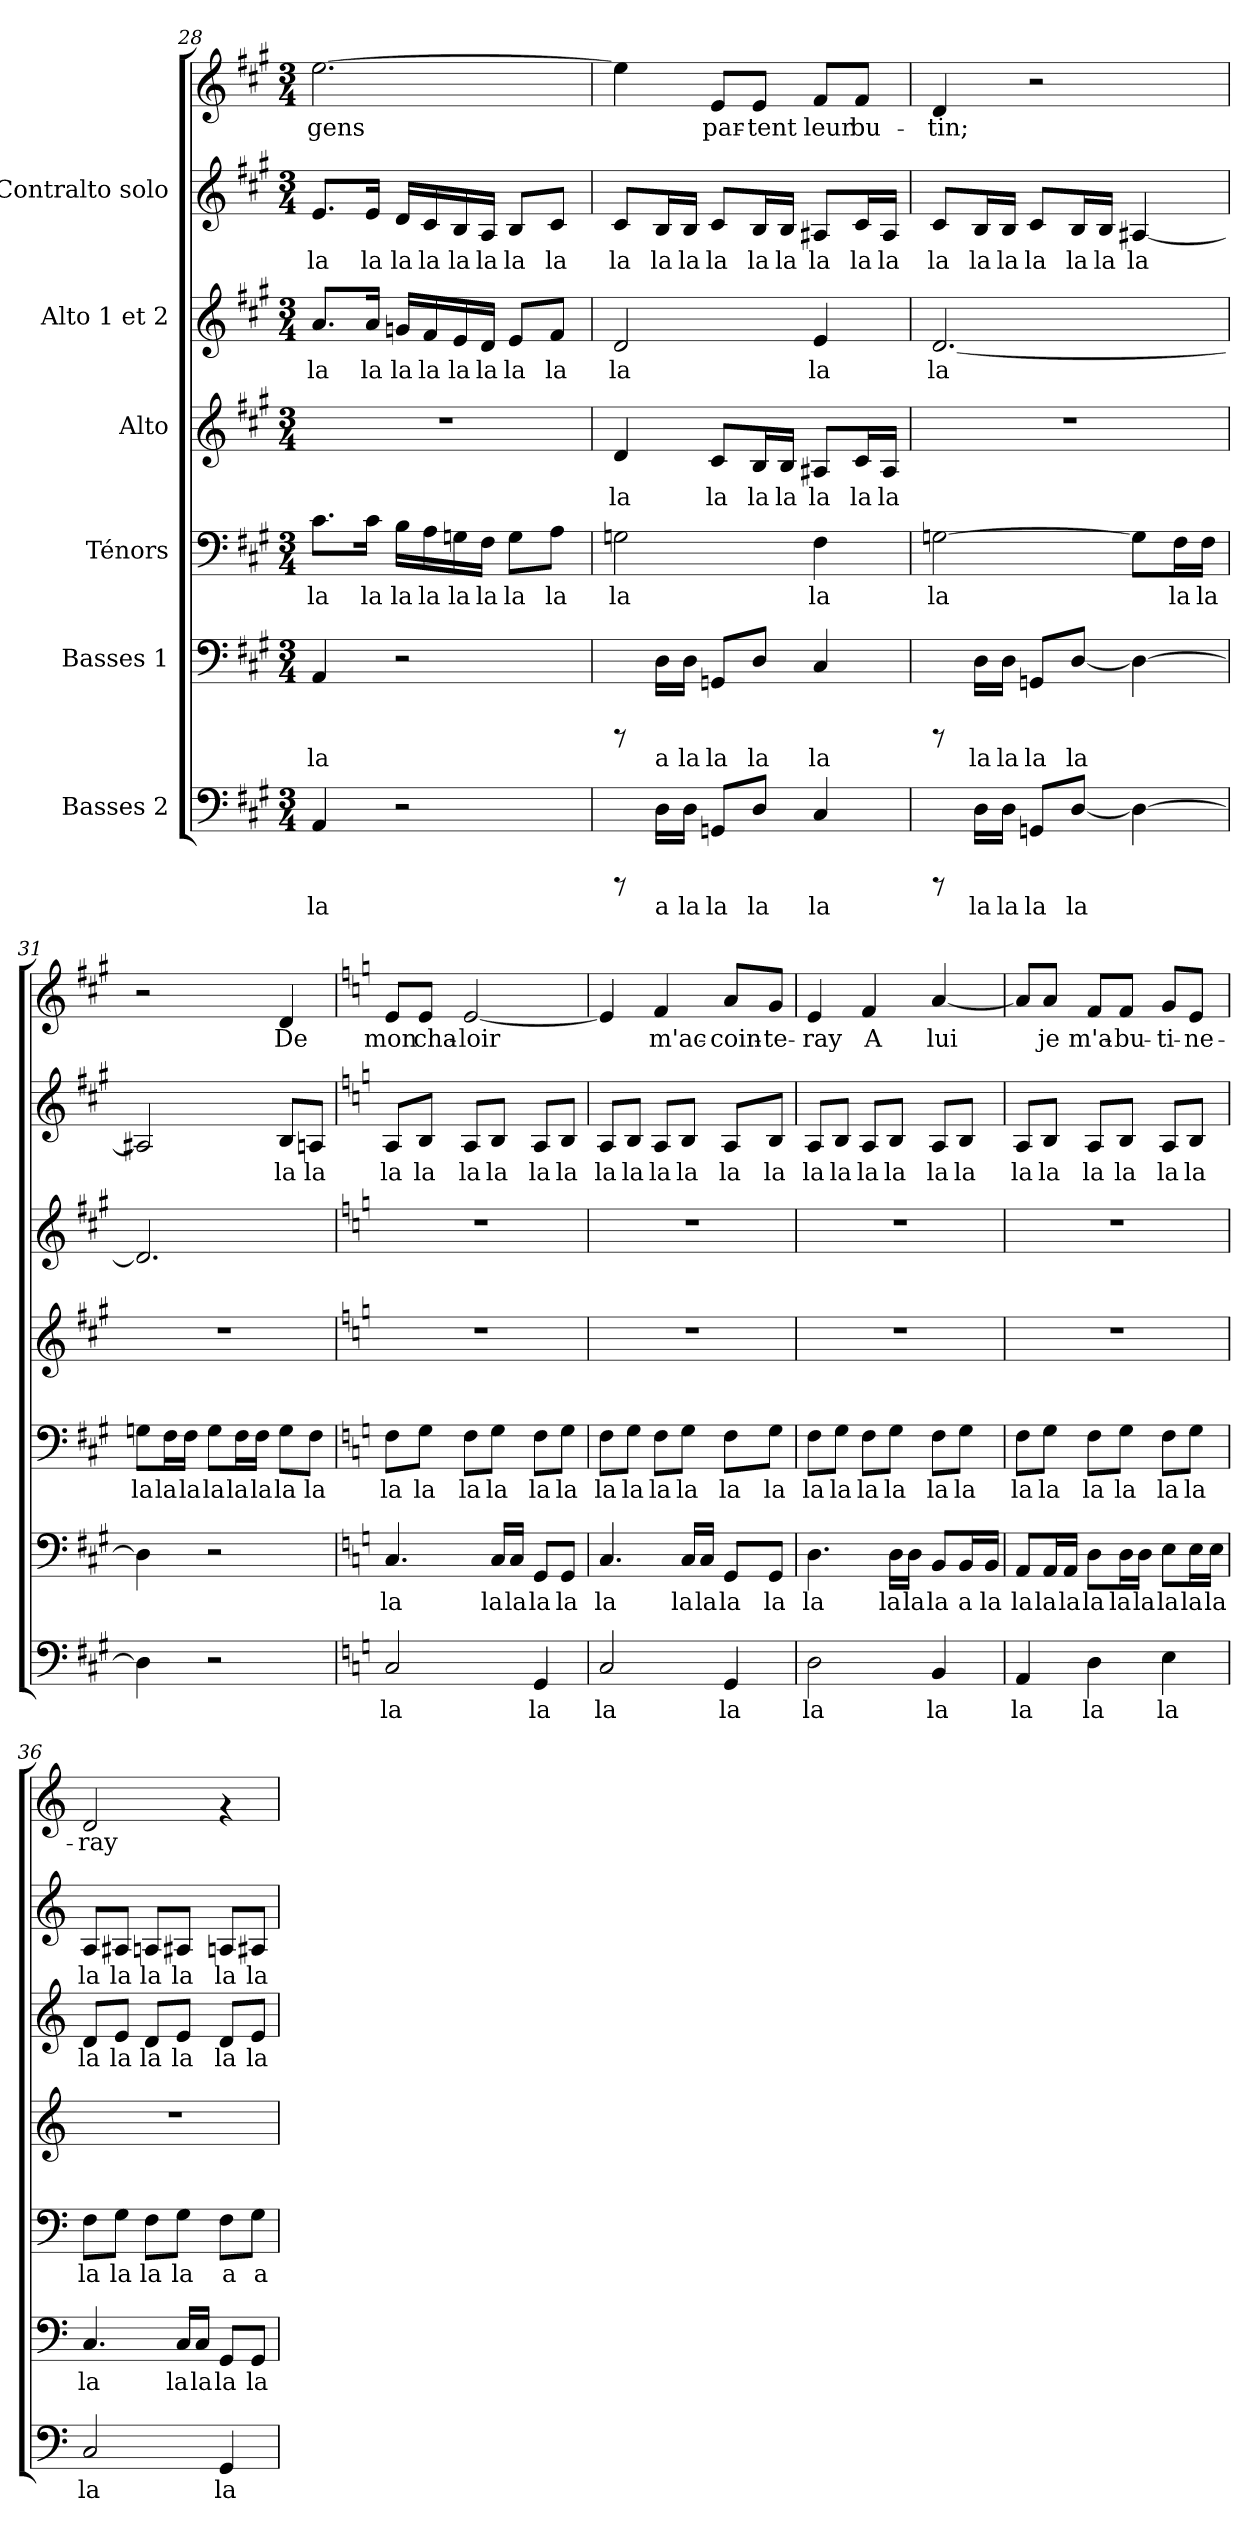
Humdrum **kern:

**kern	**text	**kern	**text	**kern	**text	**kern	**text	**kern	**text	**kern	**text	**kern	**text
*part6	*part6	*part5	*part5	*part4	*part4	*part3	*part3	*part2	*part2	*part1	*part1	*part1	*part1
*staff7	*staff7	*staff6	*staff6	*staff5	*staff5	*staff4	*staff4	*staff3	*staff3	*staff2	*staff2	*staff1	*staff1
*I"Basses 2	*	*I"Basses 1	*	*I"Ténors	*	*I"Alto	*	*I"Alto 1 et 2	*	*I"Contralto solo	*	*	*
!!LO:LB:g=z
*clefF4	*	*clefF4	*	*clefF4	*	*clefG2	*	*clefG2	*	*clefG2	*	*clefG2	*
*k[f#c#g#]	*	*k[f#c#g#]	*	*k[f#c#g#]	*	*k[f#c#g#]	*	*k[f#c#g#]	*	*k[f#c#g#]	*	*k[f#c#g#]	*
*A:	*	*A:	*	*A:	*	*A:	*	*A:	*	*A:	*	*A:	*
*M3/4	*	*M3/4	*	*M3/4	*	*M3/4	*	*M3/4	*	*M3/4	*	*M3/4	*
=28	=28	=28	=28	=28	=28	=28	=28	=28	=28	=28	=28	=28	=28
!	!LO:LY:b:cj	!	!LO:LY:b:cj	!	!LO:LY:b:cj	!	!	!	!LO:LY:b:cj	!	!LO:LY:b:cj	!	!LO:LY:b:cj
4AA/	la	4AA/	la	8.c#\L	la	2.r	.	8.a/L	la	8.e/L	la	[>2.ee\	gens
!	!	!	!	!	!LO:LY:b:cj	!	!	!	!LO:LY:b:cj	!	!LO:LY:b:cj	!	!
.	.	.	.	16c#\J	la	.	.	16a/J	la	16e/J	la	.	.
!	!	!	!	!	!LO:LY:b:cj	!	!	!	!LO:LY:b:cj	!	!LO:LY:b:cj	!	!
2r	.	2r	.	16B\L	la	.	.	16gn/L	la	16d/L	la	.	.
!	!	!	!	!	!LO:LY:b:cj	!	!	!	!LO:LY:b:cj	!	!LO:LY:b:cj	!	!
.	.	.	.	16A\	la	.	.	16f#/	la	16c#/	la	.	.
!	!	!	!	!	!LO:LY:b:cj	!	!	!	!LO:LY:b:cj	!	!LO:LY:b:cj	!	!
.	.	.	.	16Gn\	la	.	.	16e/	la	16B/	la	.	.
!	!	!	!	!	!LO:LY:b:cj	!	!	!	!LO:LY:b:cj	!	!LO:LY:b:cj	!	!
.	.	.	.	16F#\J	la	.	.	16d/J	la	16A/J	la	.	.
!	!	!	!	!	!LO:LY:b:cj	!	!	!	!LO:LY:b:cj	!	!LO:LY:b:cj	!	!
.	.	.	.	8G\L	la	.	.	8e/L	la	8B/L	la	.	.
!	!	!	!	!	!LO:LY:b:cj	!	!	!	!LO:LY:b:cj	!	!LO:LY:b:cj	!	!
.	.	.	.	8A\J	la	.	.	8f#/J	la	8c#/J	la	.	.
=29	=29	=29	=29	=29	=29	=29	=29	=29	=29	=29	=29	=29	=29
!	!	!	!	!	!LO:LY:b:cj	!	!LO:LY:b:cj	!	!LO:LY:b:cj	!	!LO:LY:b:cj	!	!LO:LY:b:cj
8rCCC	.	8rCCC	.	2Gn\	la	4d/	la	2d/	la	8c#/L	-la	4ee\]	.
!	!LO:LY:b:cj	!	!LO:LY:b:cj	!	!	!	!	!	!	!	!LO:LY:b:cj	!	!
16D\L	a	16D\L	a	.	.	.	.	.	.	16B/	la	.	.
!	!LO:LY:b:cj	!	!LO:LY:b:cj	!	!	!	!	!	!	!	!LO:LY:b:cj	!	!
16D\J	la	16D\J	la	.	.	.	.	.	.	16B/J	la	.	.
!	!LO:LY:b:cj	!	!LO:LY:b:cj	!	!	!	!LO:LY:b:cj	!	!	!	!LO:LY:b:cj	!	!LO:LY:b:cj
8GGn/L	la	8GGn/L	la	.	.	8c#/L	la	.	.	8c#/L	la	8e/L	par-
!	!LO:LY:b:cj	!	!LO:LY:b:cj	!	!	!	!LO:LY:b:cj	!	!	!	!LO:LY:b:cj	!	!LO:LY:b:cj
8D/J	la	8D/J	la	.	.	16B/	la	.	.	16B/	la	8e/J	-tent
!	!	!	!	!	!	!	!LO:LY:b:cj	!	!	!	!LO:LY:b:cj	!	!
.	.	.	.	.	.	16B/J	la	.	.	16B/J	la	.	.
!	!LO:LY:b:cj	!	!LO:LY:b:cj	!	!LO:LY:b:cj	!	!LO:LY:b:cj	!	!LO:LY:b:cj	!	!LO:LY:b:cj	!	!LO:LY:b:cj
4C#/	la	4C#/	la	4F#\	la	8A#X/L	la	4e/	la	8A#X/L	la	8f#/L	leur
!	!	!	!	!	!	!	!LO:LY:b:cj	!	!	!	!LO:LY:b:cj	!	!LO:LY:b:cj
.	.	.	.	.	.	16c#/	la	.	.	16c#/	la	8f#/J	bu-
!	!	!	!	!	!	!	!LO:LY:b:cj	!	!	!	!LO:LY:b:cj	!	!
.	.	.	.	.	.	16A#/J	la	.	.	16A#/J	la	.	.
=30	=30	=30	=30	=30	=30	=30	=30	=30	=30	=30	=30	=30	=30
!	!	!	!	!	!LO:LY:b:cj	!	!	!	!LO:LY:b:cj	!	!LO:LY:b:cj	!	!LO:LY:b:cj
8rCCC	.	8rCCC	.	[>2Gn\	la	2.r	.	[<2.d/	la	8c#/L	la	4d/	tin;
!	!LO:LY:b:cj	!	!LO:LY:b:cj	!	!	!	!	!	!	!	!LO:LY:b:cj	!	!
16D\L	la	16D\L	la	.	.	.	.	.	.	16B/	la	.	.
!	!LO:LY:b:cj	!	!LO:LY:b:cj	!	!	!	!	!	!	!	!LO:LY:b:cj	!	!
16D\J	la	16D\J	la	.	.	.	.	.	.	16B/J	la	.	.
!	!LO:LY:b:cj	!	!LO:LY:b:cj	!	!	!	!	!	!	!	!LO:LY:b:cj	!	!
8GGn/L	la	8GGn/L	la	.	.	.	.	.	.	8c#/L	la	2r	.
!	!LO:LY:b:cj	!	!LO:LY:b:cj	!	!	!	!	!	!	!	!LO:LY:b:cj	!	!
[<8D/J	la	[<8D/J	la	.	.	.	.	.	.	16B/	la	.	.
!	!	!	!	!	!	!	!	!	!	!	!LO:LY:b:cj	!	!
.	.	.	.	.	.	.	.	.	.	16B/J	la	.	.
!	!LO:LY:b:cj	!	!LO:LY:b:cj	!	!LO:LY:b:cj	!	!	!	!	!	!LO:LY:b:cj	!	!
4D\_>	.	4D\_>	.	8G\L]	.	.	.	.	.	[<4A#X/	la	.	.
!	!	!	!	!	!LO:LY:b:cj	!	!	!	!	!	!	!	!
.	.	.	.	16F#\	la	.	.	.	.	.	.	.	.
!	!	!	!	!	!LO:LY:b:cj	!	!	!	!	!	!	!	!
.	.	.	.	16F#\J	la	.	.	.	.	.	.	.	.
=31	=31	=31	=31	=31	=31	=31	=31	=31	=31	=31	=31	=31	=31
!	!	!	!	!	!LO:LY:b:cj	!	!	!	!	!	!LO:LY:b:cj	!	!
4D\]	.	4D\]	.	8Gn\L	la	2.r	.	2.d/]	.	2A#X/]	.	2r	.
!	!	!	!	!	!LO:LY:b:cj	!	!	!	!	!	!	!	!
.	.	.	.	16F#\	la	.	.	.	.	.	.	.	.
!	!	!	!	!	!LO:LY:b:cj	!	!	!	!	!	!	!	!
.	.	.	.	16F#\J	la	.	.	.	.	.	.	.	.
!	!	!	!	!	!LO:LY:b:cj	!	!	!	!	!	!	!	!
2r	.	2r	.	8G\L	la	.	.	.	.	.	.	.	.
!	!	!	!	!	!LO:LY:b:cj	!	!	!	!	!	!	!	!
.	.	.	.	16F#\	la	.	.	.	.	.	.	.	.
!	!	!	!	!	!LO:LY:b:cj	!	!	!	!	!	!	!	!
.	.	.	.	16F#\J	la	.	.	.	.	.	.	.	.
!	!	!	!	!	!LO:LY:b:cj	!	!	!	!	!	!LO:LY:b:cj	!	!LO:LY:b:cj
.	.	.	.	8G\L	la	.	.	.	.	8B/L	la	4d/	De
!	!	!	!	!	!LO:LY:b:cj	!	!	!	!	!	!LO:LY:b:cj	!	!
.	.	.	.	8F#\J	la	.	.	.	.	8An/J	la	.	.
!!LO:PB:g=z
=32	=32	=32	=32	=32	=32	=32	=32	=32	=32	=32	=32	=32	=32
*k[]	*	*k[]	*	*k[]	*	*k[]	*	*k[]	*	*k[]	*	*k[]	*
*C:	*	*C:	*	*C:	*	*C:	*	*C:	*	*C:	*	*C:	*
!	!LO:LY:b:cj	!	!LO:LY:b:cj	!	!LO:LY:b:cj	!	!	!	!	!	!LO:LY:b:cj	!	!LO:LY:b:cj
2C/	la	4.C/	la	8F\L	la	2.r	.	2.r	.	8A/L	la	8e/L	mon
!	!	!	!	!	!LO:LY:b:cj	!	!	!	!	!	!LO:LY:b:cj	!	!LO:LY:b:cj
.	.	.	.	8G\J	la	.	.	.	.	8B/J	la	8e/J	cha-
!	!	!	!	!	!LO:LY:b:cj	!	!	!	!	!	!LO:LY:b:cj	!	!LO:LY:b:cj
.	.	.	.	8F\L	la	.	.	.	.	8A/L	la	[<2e/	-loir
!	!	!	!LO:LY:b:cj	!	!LO:LY:b:cj	!	!	!	!	!	!LO:LY:b:cj	!	!
.	.	16C/L	la	8G\J	la	.	.	.	.	8B/J	la	.	.
!	!	!	!LO:LY:b:cj	!	!	!	!	!	!	!	!	!	!
.	.	16C/J	la	.	.	.	.	.	.	.	.	.	.
!	!LO:LY:b:cj	!	!LO:LY:b:cj	!	!LO:LY:b:cj	!	!	!	!	!	!LO:LY:b:cj	!	!
4GG/	la	8GG/L	la	8F\L	la	.	.	.	.	8A/L	la	.	.
!	!	!	!LO:LY:b:cj	!	!LO:LY:b:cj	!	!	!	!	!	!LO:LY:b:cj	!	!
.	.	8GG/J	la	8G\J	la	.	.	.	.	8B/J	la	.	.
=33	=33	=33	=33	=33	=33	=33	=33	=33	=33	=33	=33	=33	=33
!	!LO:LY:b:cj	!	!LO:LY:b:cj	!	!LO:LY:b:cj	!	!	!	!	!	!LO:LY:b:cj	!	!LO:LY:b:cj
2C/	la	4.C/	la	8F\L	la	2.r	.	2.r	.	8A/L	-la	4e/]	.
!	!	!	!	!	!LO:LY:b:cj	!	!	!	!	!	!LO:LY:b:cj	!	!
.	.	.	.	8G\J	la	.	.	.	.	8B/J	la	.	.
!	!	!	!	!	!LO:LY:b:cj	!	!	!	!	!	!LO:LY:b:cj	!	!LO:LY:b:cj
.	.	.	.	8F\L	la	.	.	.	.	8A/L	la	4f/	m'ac-
!	!	!	!LO:LY:b:cj	!	!LO:LY:b:cj	!	!	!	!	!	!LO:LY:b:cj	!	!
.	.	16C/L	la	8G\J	la	.	.	.	.	8B/J	la	.	.
!	!	!	!LO:LY:b:cj	!	!	!	!	!	!	!	!	!	!
.	.	16C/J	la	.	.	.	.	.	.	.	.	.	.
!	!LO:LY:b:cj	!	!LO:LY:b:cj	!	!LO:LY:b:cj	!	!	!	!	!	!LO:LY:b:cj	!	!LO:LY:b:cj
4GG/	la	8GG/L	la	8F\L	la	.	.	.	.	8A/L	la	8a/L	-coin-
!	!	!	!LO:LY:b:cj	!	!LO:LY:b:cj	!	!	!	!	!	!LO:LY:b:cj	!	!LO:LY:b:cj
.	.	8GG/J	la	8G\J	la	.	.	.	.	8B/J	la	8g/J	-te-
=34	=34	=34	=34	=34	=34	=34	=34	=34	=34	=34	=34	=34	=34
!	!LO:LY:b:cj	!	!LO:LY:b:cj	!	!LO:LY:b:cj	!	!	!	!	!	!LO:LY:b:cj	!	!LO:LY:b:cj
2D\	la	4.D\	la	8F\L	la	2.r	.	2.r	.	8A/L	la	4e/	ray
!	!	!	!	!	!LO:LY:b:cj	!	!	!	!	!	!LO:LY:b:cj	!	!
.	.	.	.	8G\J	la	.	.	.	.	8B/J	la	.	.
!	!	!	!	!	!LO:LY:b:cj	!	!	!	!	!	!LO:LY:b:cj	!	!LO:LY:b:cj
.	.	.	.	8F\L	la	.	.	.	.	8A/L	la	4f/	A
!	!	!	!LO:LY:b:cj	!	!LO:LY:b:cj	!	!	!	!	!	!LO:LY:b:cj	!	!
.	.	16D\L	la	8G\J	la	.	.	.	.	8B/J	la	.	.
!	!	!	!LO:LY:b:cj	!	!	!	!	!	!	!	!	!	!
.	.	16D\J	la	.	.	.	.	.	.	.	.	.	.
!	!LO:LY:b:cj	!	!LO:LY:b:cj	!	!LO:LY:b:cj	!	!	!	!	!	!LO:LY:b:cj	!	!LO:LY:b:cj
4BB/	la	8BB/L	la	8F\L	la	.	.	.	.	8A/L	la	[<4a/	lui
!	!	!	!LO:LY:b:cj	!	!LO:LY:b:cj	!	!	!	!	!	!LO:LY:b:cj	!	!
.	.	16BB/	a	8G\J	la	.	.	.	.	8B/J	la	.	.
!	!	!	!LO:LY:b:cj	!	!	!	!	!	!	!	!	!	!
.	.	16BB/J	la	.	.	.	.	.	.	.	.	.	.
=35	=35	=35	=35	=35	=35	=35	=35	=35	=35	=35	=35	=35	=35
!	!LO:LY:b:cj	!	!LO:LY:b:cj	!	!LO:LY:b:cj	!	!	!	!	!	!LO:LY:b:cj	!	!LO:LY:b:cj
4AA/	la	8AA/L	la	8F\L	la	2.r	.	2.r	.	8A/L	-la	8a/L]	.
!	!	!	!LO:LY:b:cj	!	!LO:LY:b:cj	!	!	!	!	!	!LO:LY:b:cj	!	!LO:LY:b:cj
.	.	16AA/	la	8G\J	la	.	.	.	.	8B/J	la	8a/J	je
!	!	!	!LO:LY:b:cj	!	!	!	!	!	!	!	!	!	!
.	.	16AA/J	la	.	.	.	.	.	.	.	.	.	.
!	!LO:LY:b:cj	!	!LO:LY:b:cj	!	!LO:LY:b:cj	!	!	!	!	!	!LO:LY:b:cj	!	!LO:LY:b:cj
4D\	la	8D\L	la	8F\L	la	.	.	.	.	8A/L	la	8f/L	m'a-
!	!	!	!LO:LY:b:cj	!	!LO:LY:b:cj	!	!	!	!	!	!LO:LY:b:cj	!	!LO:LY:b:cj
.	.	16D\	la	8G\J	la	.	.	.	.	8B/J	la	8f/J	-bu-
!	!	!	!LO:LY:b:cj	!	!	!	!	!	!	!	!	!	!
.	.	16D\J	la	.	.	.	.	.	.	.	.	.	.
!	!LO:LY:b:cj	!	!LO:LY:b:cj	!	!LO:LY:b:cj	!	!	!	!	!	!LO:LY:b:cj	!	!LO:LY:b:cj
4E\	la	8E\L	la	8F\L	la	.	.	.	.	8A/L	la	8g/L	-ti-
!	!	!	!LO:LY:b:cj	!	!LO:LY:b:cj	!	!	!	!	!	!LO:LY:b:cj	!	!LO:LY:b:cj
.	.	16E\	la	8G\J	la	.	.	.	.	8B/J	la	8e/J	-ne-
!	!	!	!LO:LY:b:cj	!	!	!	!	!	!	!	!	!	!
.	.	16E\J	la	.	.	.	.	.	.	.	.	.	.
!!LO:LB:g=z
=36	=36	=36	=36	=36	=36	=36	=36	=36	=36	=36	=36	=36	=36
!	!LO:LY:b:cj	!	!LO:LY:b:cj	!	!LO:LY:b:cj	!	!	!	!LO:LY:b:cj	!	!LO:LY:b:cj	!	!LO:LY:b:cj
2C/	la	4.C/	la	8F\L	la	2.r	.	8d/L	la	8A/L	la	2d/	ray
!	!	!	!	!	!LO:LY:b:cj	!	!	!	!LO:LY:b:cj	!	!LO:LY:b:cj	!	!
.	.	.	.	8G\J	la	.	.	8e/J	la	8A#X/J	la	.	.
!	!	!	!	!	!LO:LY:b:cj	!	!	!	!LO:LY:b:cj	!	!LO:LY:b:cj	!	!
.	.	.	.	8F\L	la	.	.	8d/L	la	8An/L	la	.	.
!	!	!	!LO:LY:b:cj	!	!LO:LY:b:cj	!	!	!	!LO:LY:b:cj	!	!LO:LY:b:cj	!	!
.	.	16C/L	la	8G\J	la	.	.	8e/J	la	8A#X/J	la	.	.
!	!	!	!LO:LY:b:cj	!	!	!	!	!	!	!	!	!	!
.	.	16C/J	la	.	.	.	.	.	.	.	.	.	.
!	!LO:LY:b:cj	!	!LO:LY:b:cj	!	!LO:LY:b:cj	!	!	!	!LO:LY:b:cj	!	!LO:LY:b:cj	!	!
4GG/	la	8GG/L	la	8F\L	a	.	.	8d/L	la	8An/L	la	4rf	.
!	!	!	!LO:LY:b:cj	!	!LO:LY:b:cj	!	!	!	!LO:LY:b:cj	!	!LO:LY:b:cj	!	!
.	.	8GG/J	la	8G\J	a	.	.	8e/J	la	8A#X/J	la	.	.
=	=	=	=	=	=	=	=	=	=	=	=	=	=
*-	*-	*-	*-	*-	*-	*-	*-	*-	*-	*-	*-	*-	*-
